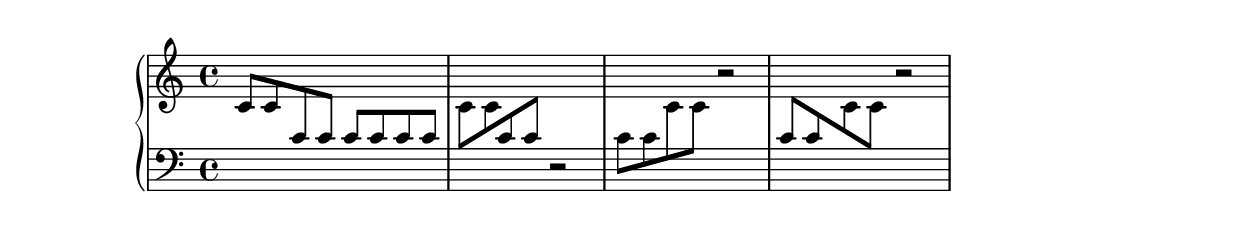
\version "1.7.18"
\header{
texidoc="
Beams can be typeset over fixed distance aligned staves, beam
beautification doesn't really work, but knees do. Beams should be
behave well, wherever the switching point is.
"
}
\score{
	\context PianoStaff <
	\context Staff=one \notes\relative c'{
		\stemUp  c8-[ c \translator Staff=two \stemUp c c]
		 c-[ c c c]
		\translator Staff=one
		\stemDown  c8-[ c \translator Staff=two \stemUp c c]
		r2
		\stemDown  c8-[ c \translator Staff=one \stemDown c c]
		r2
		\translator Staff=two
		\stemUp  c8-[ c \translator Staff=one \stemDown c c]
		r2
	}
	\context Staff=two \notes\relative c'{
		\clef bass
		s1
		s1
		s1
		s1
	}
	>
}


%% new-chords-done %%